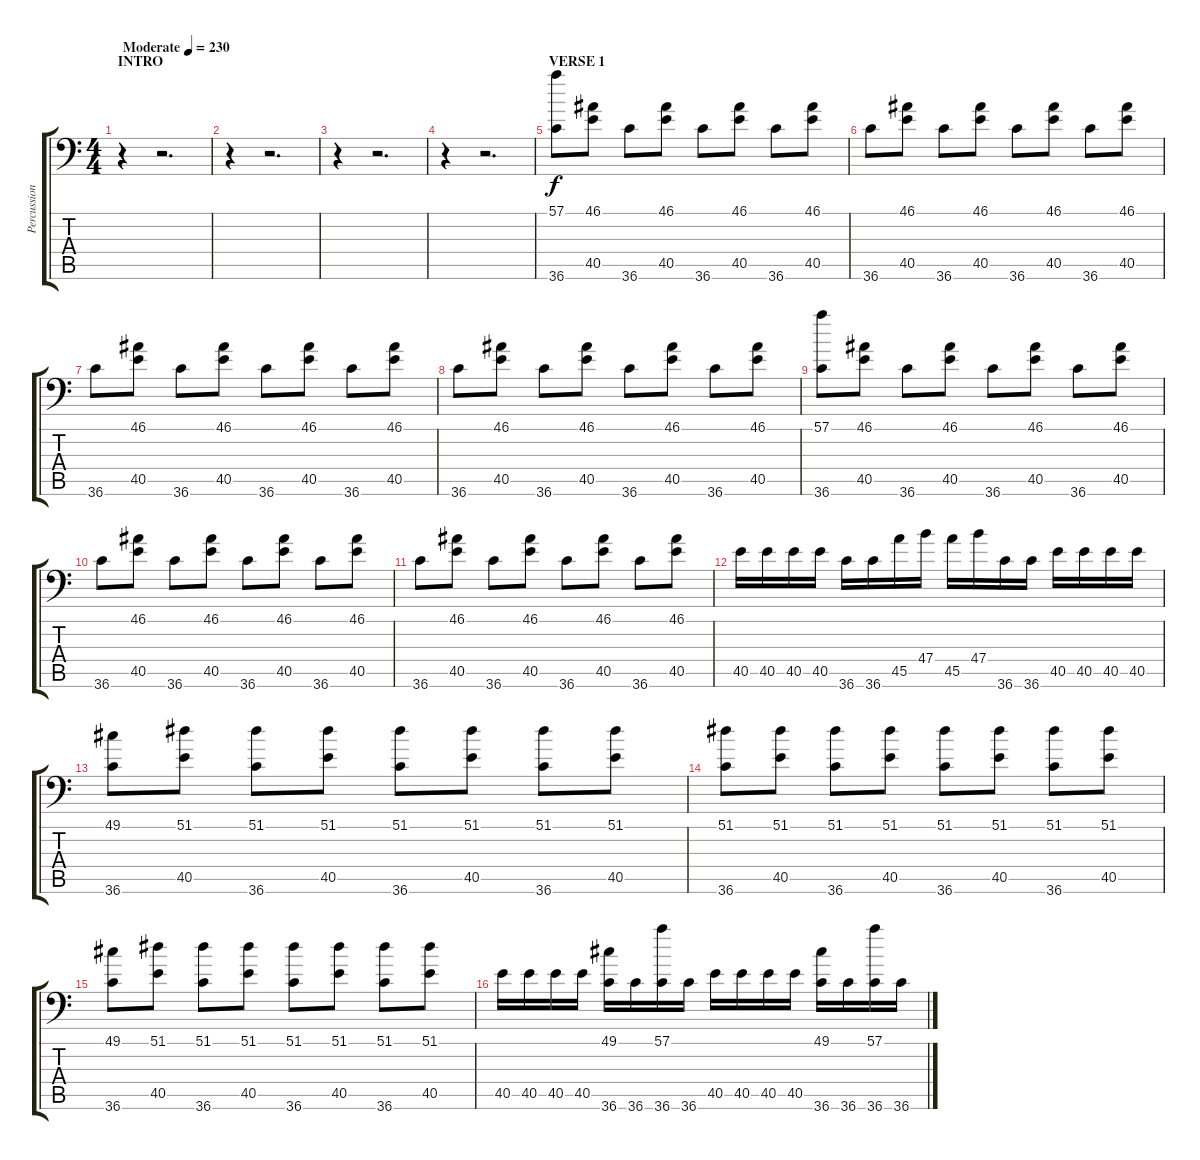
\track ("Percussion" "Percussion") {instrument acousticgrandpiano}
\staff {score tabs}
\tuning (C-1 C-1 C-1 C-1 C-1 C-1) {hide}
\ts (4 4)
\section ("" "INTRO")
\tempo (230 "Moderate")
\clef f4
\ks c
r.4{dy f instrument acousticgrandpiano} r.2{d} |
r.4 r.2{d} |
r.4 r.2{d} |
r.4 r.2{d} |
\section ("" "VERSE 1")
(57.1 36.6).8 (46.1 40.5).8 36.6.8 (46.1 40.5).8 36.6.8 (46.1 40.5).8 36.6.8 (46.1 40.5).8 |
36.6.8 (46.1 40.5).8 36.6.8 (46.1 40.5).8 36.6.8 (46.1 40.5).8 36.6.8 (46.1 40.5).8 |
36.6.8 (46.1 40.5).8 36.6.8 (46.1 40.5).8 36.6.8 (46.1 40.5).8 36.6.8 (46.1 40.5).8 |
36.6.8 (46.1 40.5).8 36.6.8 (46.1 40.5).8 36.6.8 (46.1 40.5).8 36.6.8 (46.1 40.5).8 |
(57.1 36.6).8 (46.1 40.5).8 36.6.8 (46.1 40.5).8 36.6.8 (46.1 40.5).8 36.6.8 (46.1 40.5).8 |
36.6.8 (46.1 40.5).8 36.6.8 (46.1 40.5).8 36.6.8 (46.1 40.5).8 36.6.8 (46.1 40.5).8 |
36.6.8 (46.1 40.5).8 36.6.8 (46.1 40.5).8 36.6.8 (46.1 40.5).8 36.6.8 (46.1 40.5).8 |
40.5.16 40.5.16 40.5.16 40.5.16 36.6.16 36.6.16 45.5.16 47.4.16 45.5.16 47.4.16 36.6.16 36.6.16 40.5.16 40.5.16 40.5.16 40.5.16 |
(49.1 36.6).8 (51.1 40.5).8 (51.1 36.6).8 (51.1 40.5).8 (51.1 36.6).8 (51.1 40.5).8 (51.1 36.6).8 (51.1 40.5).8 |
(51.1 36.6).8 (51.1 40.5).8 (51.1 36.6).8 (51.1 40.5).8 (51.1 36.6).8 (51.1 40.5).8 (51.1 36.6).8 (51.1 40.5).8 |
(49.1 36.6).8 (51.1 40.5).8 (51.1 36.6).8 (51.1 40.5).8 (51.1 36.6).8 (51.1 40.5).8 (51.1 36.6).8 (51.1 40.5).8 |
40.5.16 40.5.16 40.5.16 40.5.16 (49.1 36.6).16 36.6.16 (57.1 36.6).16 36.6.16 40.5.16 40.5.16 40.5.16 40.5.16 (49.1 36.6).16 36.6.16 (57.1 36.6).16 36.6.16
